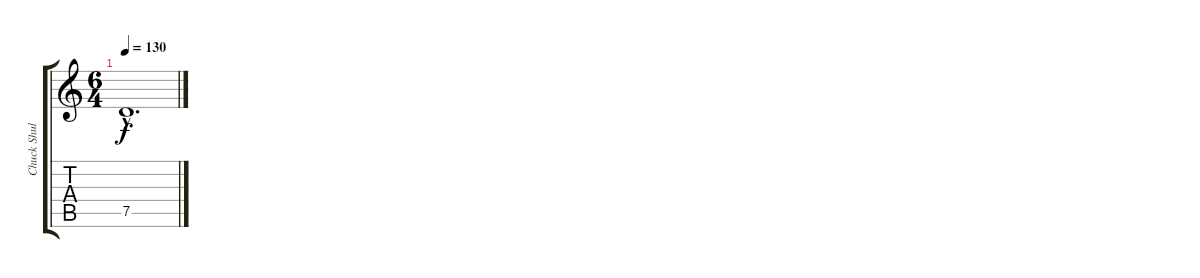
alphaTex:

\track ("Chuck Shuldiner" "Chuck Shul") {instrument distortionguitar}
\staff {score tabs}
\tuning (D4 A3 F3 C3 G2 D2) {hide}
\ts (6 4)
\tempo 130
\clef g2
\ks c
7.5{hac t}.1{d dy f}
